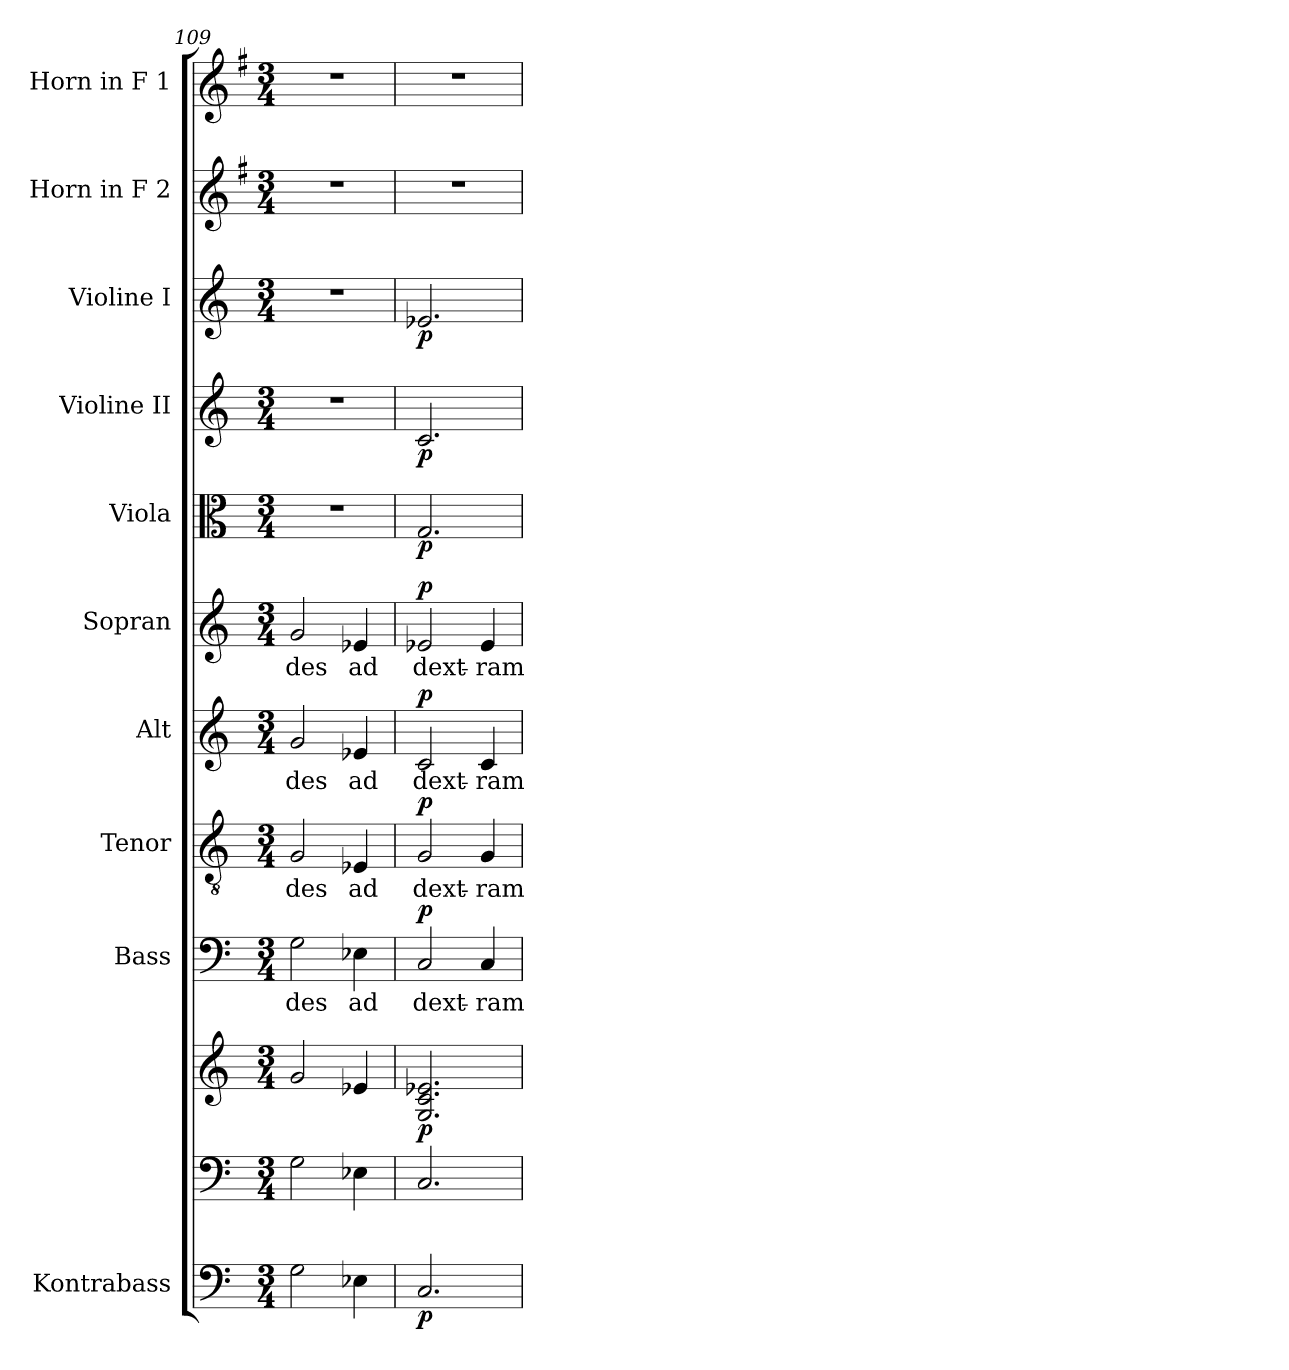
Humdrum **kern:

**kern	**dynam	**kern	**kern	**dynam	**kern	**text	**dynam	**kern	**text	**dynam	**kern	**text	**dynam	**kern	**text	**dynam	**kern	**dynam	**kern	**dynam	**kern	**dynam	**kern	**kern
*part11	*part11	*part10	*part10	*part10	*part9	*part9	*part9	*part8	*part8	*part8	*part7	*part7	*part7	*part6	*part6	*part6	*part5	*part5	*part4	*part4	*part3	*part3	*part2	*part1
*staff12	*staff12	*staff11	*staff10	*staff10/11	*staff9	*staff9	*staff9	*staff8	*staff8	*staff8	*staff7	*staff7	*staff7	*staff6	*staff6	*staff6	*staff5	*staff5	*staff4	*staff4	*staff3	*staff3	*staff2	*staff1
*I"Kontrabass	*	*	*	*	*I"Bass	*	*	*I"Tenor	*	*	*I"Alt	*	*	*I"Sopran	*	*	*I"Viola	*	*I"Violine II	*	*I"Violine I	*	*I"Horn in F 2	*I"Horn in F 1
*I'Kb.	*	*	*	*	*I'B	*	*	*I'T	*	*	*I'A	*	*	*I'S	*	*	*I'Vla.	*	*I'Vl. II	*	*I'Vl. I	*	*I'Hrn. 2	*I'Hrn. 1
*clefF4	*	*clefF4	*clefG2	*	*clefF4	*	*	*clefGv2	*	*	*clefG2	*	*	*clefG2	*	*	*clefC3	*	*clefG2	*	*clefG2	*	*clefG2	*clefG2
*ITrd7c12	*	*	*	*	*	*	*	*	*	*	*	*	*	*	*	*	*	*	*	*	*	*	*ITrd4c7	*ITrd4c7
*k[]	*	*k[]	*k[]	*	*k[]	*	*	*k[]	*	*	*k[]	*	*	*k[]	*	*	*k[]	*	*k[]	*	*k[]	*	*k[]	*k[]
*C:	*	*C:	*C:	*	*C:	*	*	*C:	*	*	*C:	*	*	*C:	*	*	*C:	*	*C:	*	*C:	*	*C:	*C:
*M3/4	*	*M3/4	*M3/4	*	*M3/4	*	*	*M3/4	*	*	*M3/4	*	*	*M3/4	*	*	*M3/4	*	*M3/4	*	*M3/4	*	*M3/4	*M3/4
=109	=109	=109	=109	=109	=109	=109	=109	=109	=109	=109	=109	=109	=109	=109	=109	=109	=109	=109	=109	=109	=109	=109	=109	=109
!	!	!	!	!	!	!LO:LY:b	!	!	!LO:LY:b	!	!	!LO:LY:b	!	!	!LO:LY:b	!	!	!	!	!	!	!	!	!
2GG\	.	2G\	2g/	.	2G\	-des	.	2G/	-des	.	2g/	-des	.	2g/	-des	.	2.r	.	2.r	.	2.r	.	2.r	2.r
!	!	!	!	!	!	!LO:LY:b	!	!	!LO:LY:b	!	!	!LO:LY:b	!	!	!LO:LY:b	!	!	!	!	!	!	!	!	!
4EE-X\	.	4E-X\	4e-X/	.	4E-X\	ad	.	4E-X/	ad	.	4e-X/	ad	.	4e-X/	ad	.	.	.	.	.	.	.	.	.
!!LO:PB:g=z
=110	=110	=110	=110	=110	=110	=110	=110	=110	=110	=110	=110	=110	=110	=110	=110	=110	=110	=110	=110	=110	=110	=110	=110	=110
!	!LO:DY:b	!	!	!LO:DY:b	!	!LO:LY:b	!LO:DY:a	!	!LO:LY:b	!LO:DY:a	!	!LO:LY:b	!LO:DY:a	!	!LO:LY:b	!LO:DY:a	!	!LO:DY:b	!	!LO:DY:b	!	!LO:DY:b	!	!
2.CC/	p	2.C/	2.G/ 2.c/ 2.e-X/	p	2C/	dext-	p	2G/	dext-	p	2c/	dext-	p	2e-X/	dext-	p	2.G/	p	2.c/	p	2.e-X/	p	2.r	2.r
!	!	!	!	!	!	!LO:LY:b	!	!	!LO:LY:b	!	!	!LO:LY:b	!	!	!LO:LY:b	!	!	!	!	!	!	!	!	!
.	.	.	.	.	4C/	-ram	.	4G/	-ram	.	4c/	-ram	.	4e-/	-ram	.	.	.	.	.	.	.	.	.
=	=	=	=	=	=	=	=	=	=	=	=	=	=	=	=	=	=	=	=	=	=	=	=	=
*-	*-	*-	*-	*-	*-	*-	*-	*-	*-	*-	*-	*-	*-	*-	*-	*-	*-	*-	*-	*-	*-	*-	*-	*-
